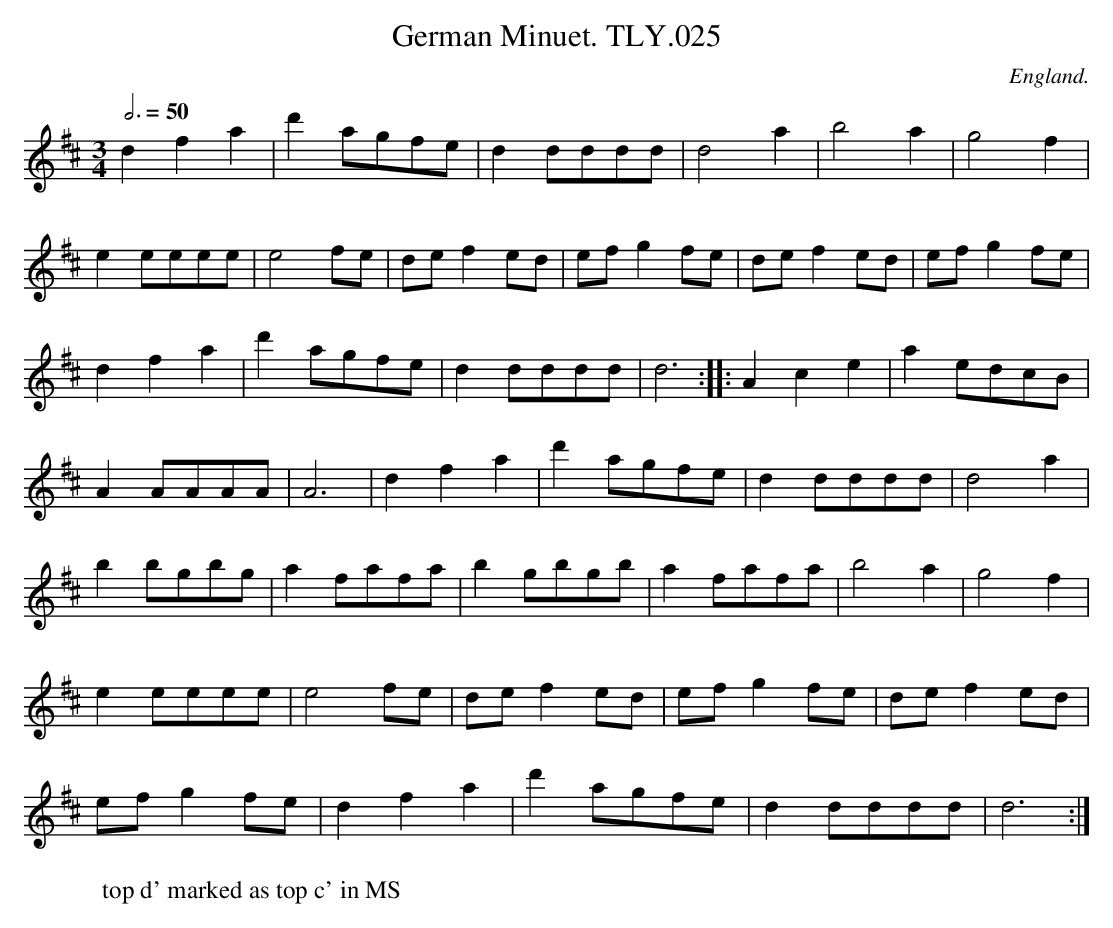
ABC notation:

X:1
T:German Minuet. TLY.025
L:1/8
M:3/4
O:England.
Q:3/4=50
W: top d' marked as top c' in MS
K:D
d2f2a2|d'2 agfe|d2 dddd|d4 a2|b4a2|g4f2|!
e2 eeee|e4 fe|de f2 ed|ef g2 fe|de f2 ed| ef g2 fe|!
d2 f2 a2|d'2 agfe|d2 dddd|d6::A2c2e2|a2 edcB|!
A2 AAAA|A6|d2f2a2|d'2 agfe|d2 dddd|d4 a2|!
b2 bgbg|a2fafa|b2 gbgb|a2fafa|b4a2|g4f2|!
e2 eeee|e4 fe|de f2 ed|ef g2 fe|de f2 ed|!
ef g2 fe| d2 f2 a2|d'2 agfe|d2 dddd|d6:|
